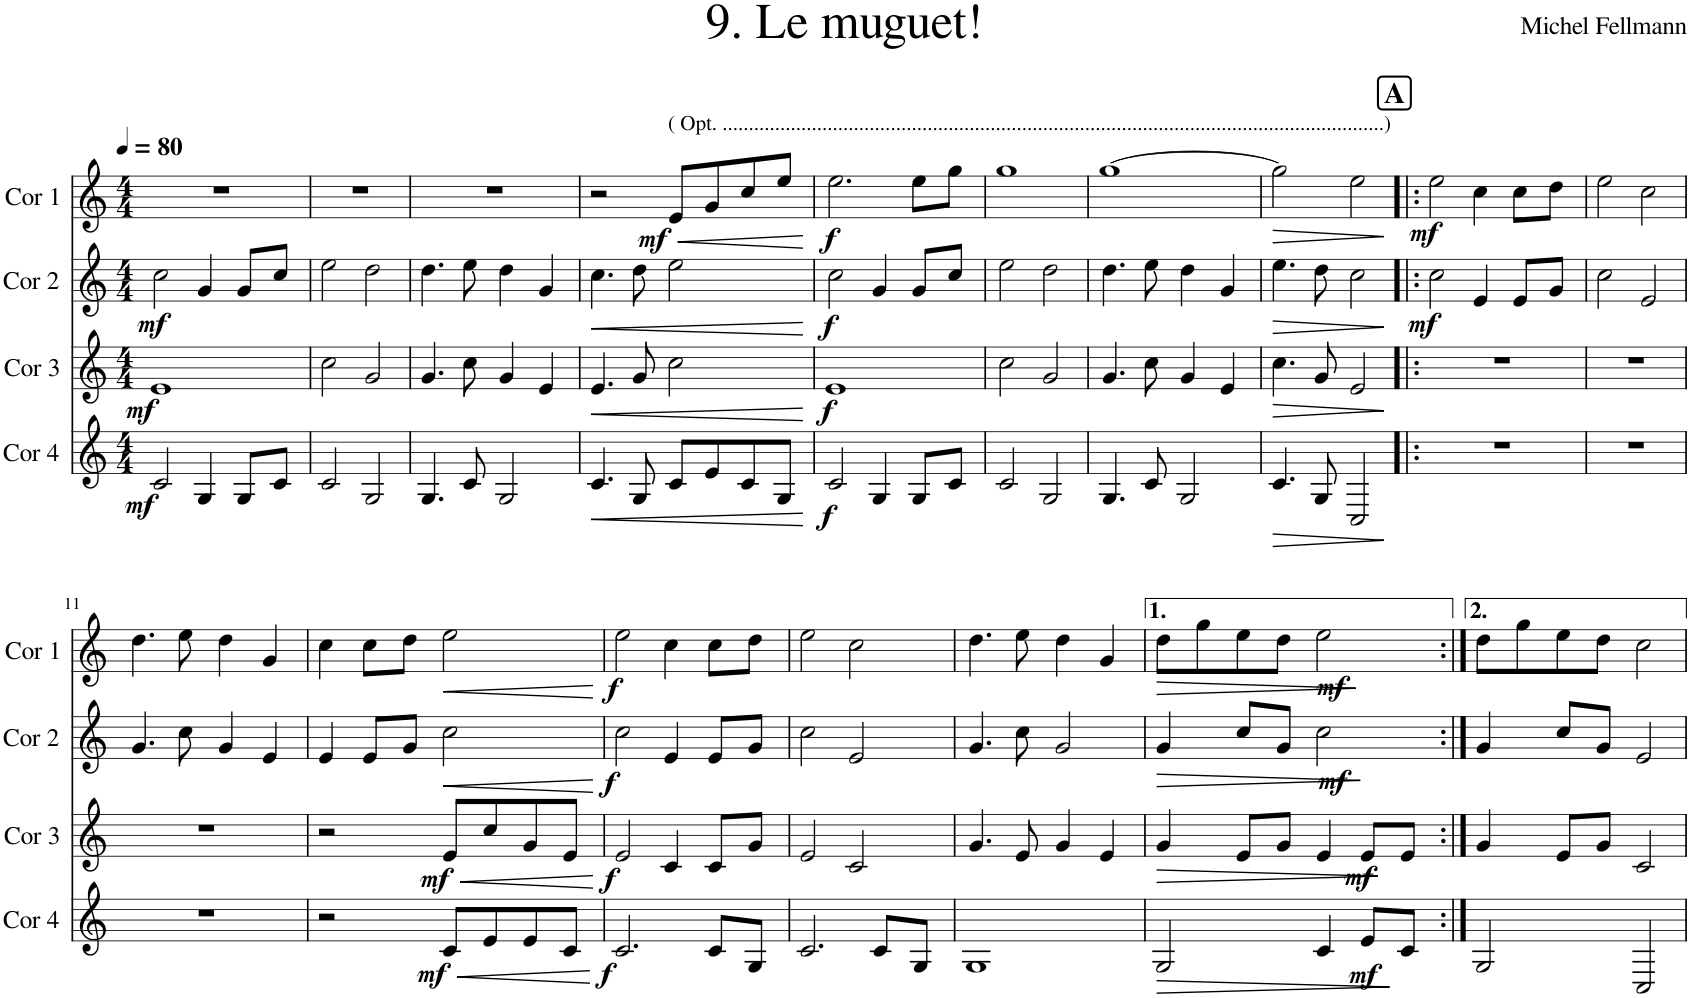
**kern	**dynam	**kern	**dynam	**kern	**dynam	**kern	**dynam
*part4	*part4	*part3	*part3	*part2	*part2	*part1	*part1
*staff4	*staff4	*staff3	*staff3	*staff2	*staff2	*staff1	*staff1
*I"Cor 4	*	*I"Cor 3	*	*I"Cor 2	*	*I"Cor 1	*
*I'Cor 4	*	*I'Cor 3	*	*I'Cor 2	*	*I'Cor 1	*
*clefG2	*	*clefG2	*	*clefG2	*	*clefG2	*
*Trd4c7	*	*Trd4c7	*	*Trd4c7	*	*Trd4c7	*
*k[]	*	*k[]	*	*k[]	*	*k[]	*
*M4/4	*	*M4/4	*	*M4/4	*	*M4/4	*
*MM80	*	*MM80	*	*MM80	*	*MM80	*
=1	=1	=1	=1	=1	=1	=1	=1
!	!LO:DY:b	!	!LO:DY:b	!	!LO:DY:b	!	!
2c/	mf	1e	mf	2cc\	mf	1r	.
4G/	.	.	.	4g/	.	.	.
8G/L	.	.	.	8g/L	.	.	.
8c/J	.	.	.	8cc/J	.	.	.
=2	=2	=2	=2	=2	=2	=2	=2
2c/	.	2cc\	.	2ee\	.	1r	.
2G/	.	2g/	.	2dd\	.	.	.
=3	=3	=3	=3	=3	=3	=3	=3
4.G/	.	4.g/	.	4.dd\	.	1r	.
8c/	.	8cc\	.	8ee\	.	.	.
2G/	.	4g/	.	4dd\	.	.	.
.	.	4e/	.	4g/	.	.	.
=4	=4	=4	=4	=4	=4	=4	=4
!	!LO:HP:b	!	!LO:HP:b	!	!LO:HP:b	!	!
4.c/	<	4.e/	<	4.cc\	<	2r	.
8G/	.	8g/	.	8dd\	.	.	.
!	!	!	!	!	!	!LO:TX:a:t=( Opt. ..............................................................................................................................)	!
!	!	!	!	!	!	!	!LO:HP:b
!	!	!	!	!	!	!	!LO:DY:n=1:b
8c/L	.	2cc\	.	2ee\	.	8e/L	< mf
8e/	.	.	.	.	.	8g/	.
8c/	.	.	.	.	.	8cc/	.
8G/J	.	.	.	.	.	8ee/J	.
.	[	.	[	.	[	.	[
=5	=5	=5	=5	=5	=5	=5	=5
!	!LO:DY:b	!	!LO:DY:b	!	!LO:DY:b	!	!LO:DY:b
2c/	f	1e	f	2cc\	f	2.ee\	f
4G/	.	.	.	4g/	.	.	.
8G/L	.	.	.	8g/L	.	8ee\L	.
8c/J	.	.	.	8cc/J	.	8gg\J	.
=6	=6	=6	=6	=6	=6	=6	=6
2c/	.	2cc\	.	2ee\	.	1gg	.
2G/	.	2g/	.	2dd\	.	.	.
=7	=7	=7	=7	=7	=7	=7	=7
4.G/	.	4.g/	.	4.dd\	.	[1gg	.
8c/	.	8cc\	.	8ee\	.	.	.
2G/	.	4g/	.	4dd\	.	.	.
.	.	4e/	.	4g/	.	.	.
=8	=8	=8	=8	=8	=8	=8	=8
!	!LO:HP:b	!	!LO:HP:b	!	!LO:HP:b	!	!LO:HP:b
4.c/	>	4.cc\	>	4.ee\	>	2gg\]	>
8G/	.	8g/	.	8dd\	.	.	.
2C/	.	2e/	.	2cc\	.	2ee\	.
.	]	.	]	.	]	.	]
!!LO:REH:place=s1:a:B:cj:fs=14:t=A
=9!|:	=9!|:	=9!|:	=9!|:	=9!|:	=9!|:	=9!|:	=9!|:
!	!	!	!	!	!LO:DY:b	!	!LO:DY:b
1r	.	1r	.	2cc\	mf	2ee\	mf
.	.	.	.	4e/	.	4cc\	.
.	.	.	.	8e/L	.	8cc\L	.
.	.	.	.	8g/J	.	8dd\J	.
=10	=10	=10	=10	=10	=10	=10	=10
1r	.	1r	.	2cc\	.	2ee\	.
.	.	.	.	2e/	.	2cc\	.
!!LO:LB:g=z
=11	=11	=11	=11	=11	=11	=11	=11
1r	.	1r	.	4.g/	.	4.dd\	.
.	.	.	.	8cc\	.	8ee\	.
.	.	.	.	4g/	.	4dd\	.
.	.	.	.	4e/	.	4g/	.
=12	=12	=12	=12	=12	=12	=12	=12
2r	.	2r	.	4e/	.	4cc\	.
.	.	.	.	8e/L	.	8cc\L	.
.	.	.	.	8g/J	.	8dd\J	.
!	!LO:HP:b	!	!LO:HP:b	!	!LO:HP:b	!	!LO:HP:b
!	!LO:DY:n=1:b	!	!LO:DY:n=1:b	!	!	!	!
8c/L	< mf	8e/L	< mf	2cc\	<	2ee\	<
8e/	.	8cc/	.	.	.	.	.
8e/	.	8g/	.	.	.	.	.
8c/J	.	8e/J	.	.	.	.	.
.	[	.	[	.	[	.	[
=13	=13	=13	=13	=13	=13	=13	=13
!	!LO:DY:b	!	!LO:DY:b	!	!LO:DY:b	!	!LO:DY:b
2.c/	f	2e/	f	2cc\	f	2ee\	f
.	.	4c/	.	4e/	.	4cc\	.
8c/L	.	8c/L	.	8e/L	.	8cc\L	.
8G/J	.	8g/J	.	8g/J	.	8dd\J	.
=14	=14	=14	=14	=14	=14	=14	=14
2.c/	.	2e/	.	2cc\	.	2ee\	.
.	.	2c/	.	2e/	.	2cc\	.
8c/L	.	.	.	.	.	.	.
8G/J	.	.	.	.	.	.	.
=15	=15	=15	=15	=15	=15	=15	=15
1G	.	4.g/	.	4.g/	.	4.dd\	.
.	.	8e/	.	8cc\	.	8ee\	.
.	.	4g/	.	2g/	.	4dd\	.
.	.	4e/	.	.	.	4g/	.
=16	=16	=16	=16	=16	=16	=16	=16
!	!LO:HP:b	!	!LO:HP:b	!	!LO:HP:b	!	!LO:HP:b
2G/	>	4g/	>	4g/	>	8dd\L	>
.	.	.	.	.	.	8gg\	.
.	.	8e/L	.	8cc/L	.	8ee\	.
.	.	8g/J	.	8g/J	.	8dd\J	.
!	!	!	!	!	!LO:DY:b	!	!LO:DY:b
4c/	.	4e/	.	2cc\	mf	2ee\	mf
!	!LO:DY:b	!	!LO:DY:b	!	!	!	!
8e/L	mf	8e/L	mf	.	.	.	.
8c/J	.	8e/J	.	.	.	.	.
.	]	.	]	.	]	.	]
=17:|!	=17:|!	=17:|!	=17:|!	=17:|!	=17:|!	=17:|!	=17:|!
2G/	.	4g/	.	4g/	.	8dd\L	.
.	.	.	.	.	.	8gg\	.
.	.	8e/L	.	8cc/L	.	8ee\	.
.	.	8g/J	.	8g/J	.	8dd\J	.
2C/	.	2c/	.	2e/	.	2cc\	.
=	=	=	=	=	=	=	=
*-	*-	*-	*-	*-	*-	*-	*-
